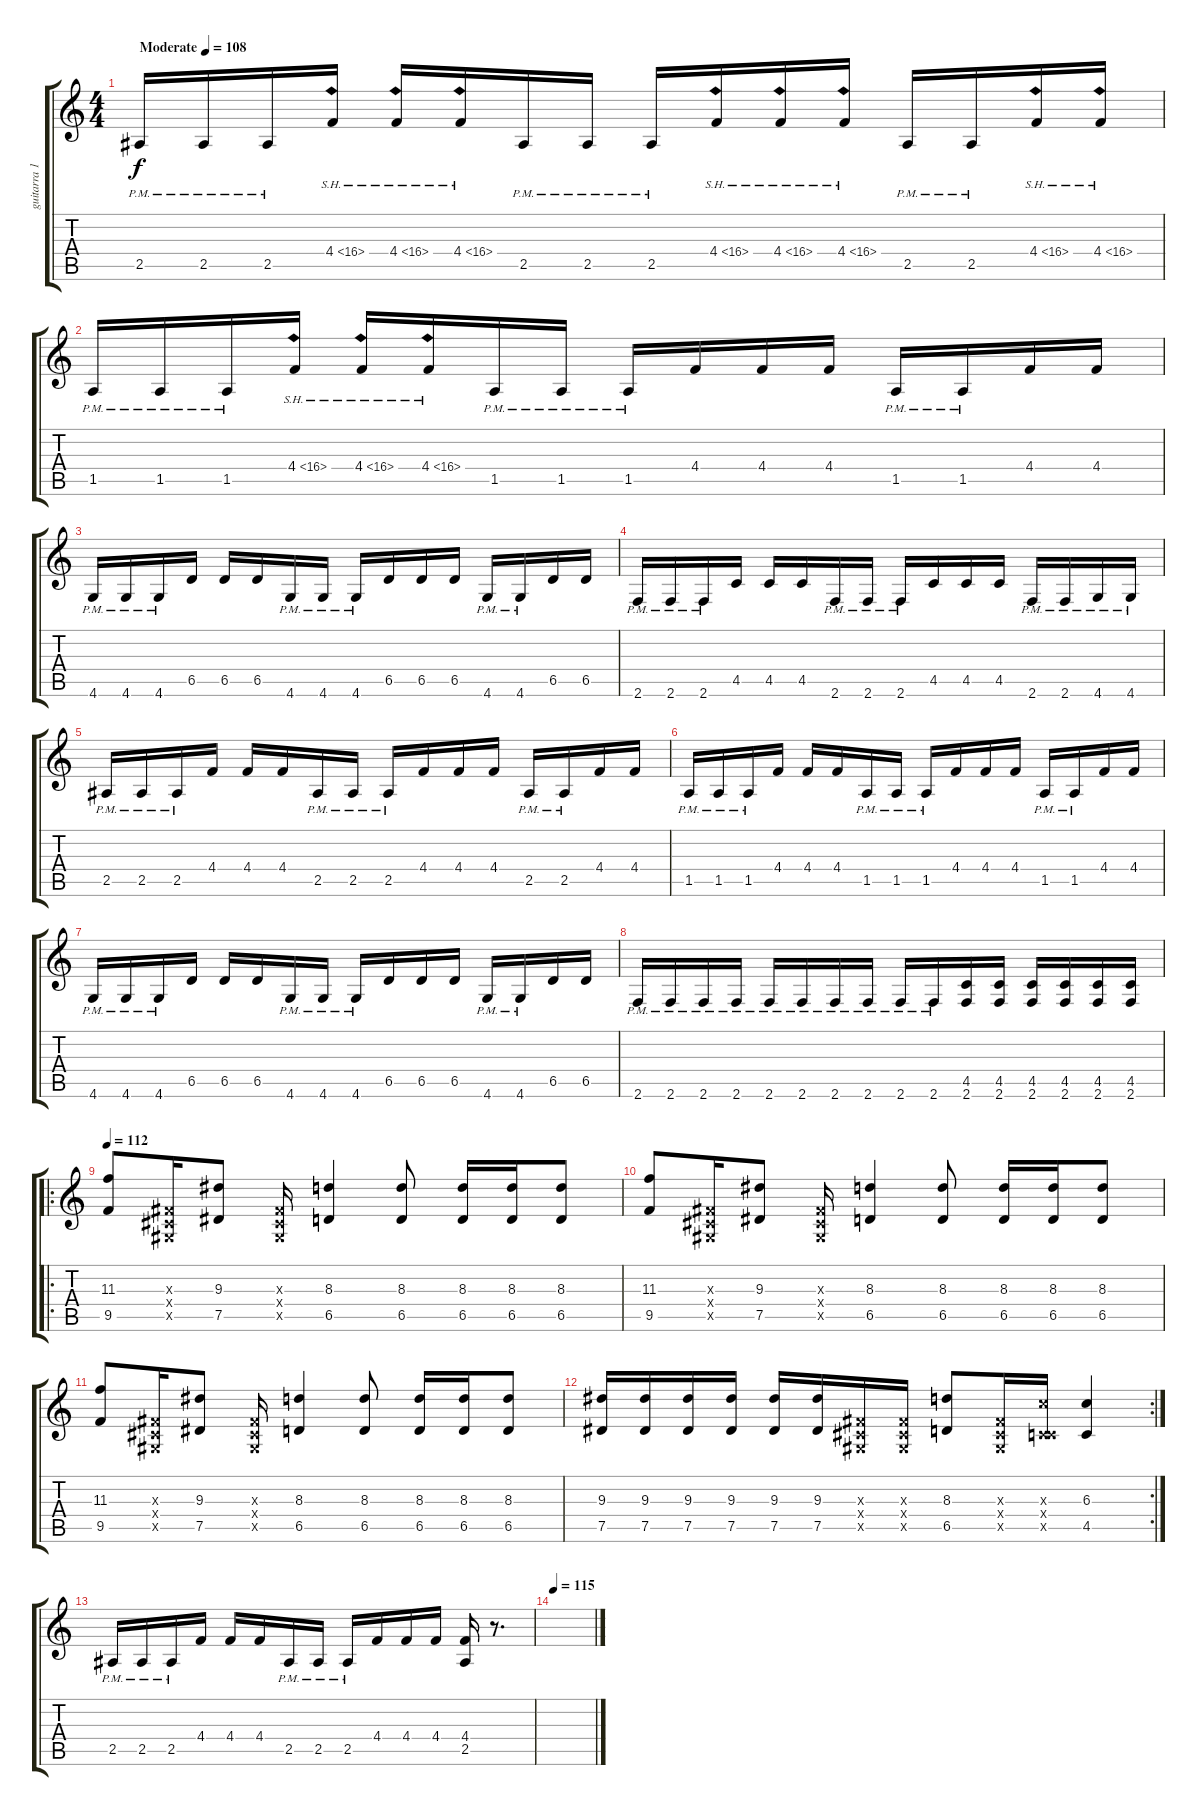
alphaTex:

\track ("guitarra 1" "guitarra 1") {instrument distortionguitar}
\staff {score tabs}
\tuning (Eb4 Bb3 Gb3 Db3 Ab2 Eb2) {hide}
\ts (4 4)
\tempo (108 "Moderate")
\clef g2
\ks c
2.5{pm}.16{dy f instrument distortionguitar} 2.5{pm}.16 2.5{pm}.16 4.4{sh 12}.16 4.4{sh 12}.16 4.4{sh 12}.16 2.5{pm}.16 2.5{pm}.16 2.5{pm}.16 4.4{sh 12}.16 4.4{sh 12}.16 4.4{sh 12}.16 2.5{pm}.16 2.5{pm}.16 4.4{sh 12}.16 4.4{sh 12}.16 |
1.5{pm}.16 1.5{pm}.16 1.5{pm}.16 4.4{sh 12}.16 4.4{sh 12}.16 4.4{sh 12}.16 1.5{pm}.16 1.5{pm}.16 1.5{pm}.16 4.4.16 4.4.16 4.4.16 1.5{pm}.16 1.5{pm}.16 4.4.16 4.4.16 |
4.6{pm}.16 4.6{pm}.16 4.6{pm}.16 6.5.16 6.5.16 6.5.16 4.6{pm}.16 4.6{pm}.16 4.6{pm}.16 6.5.16 6.5.16 6.5.16 4.6{pm}.16 4.6{pm}.16 6.5.16 6.5.16 |
2.6{pm}.16 2.6{pm}.16 2.6{pm}.16 4.5.16 4.5.16 4.5.16 2.6{pm}.16 2.6{pm}.16 2.6{pm}.16 4.5.16 4.5.16 4.5.16 2.6{pm}.16 2.6{pm}.16 4.6{pm}.16 4.6{pm}.16 |
2.5{pm}.16 2.5{pm}.16 2.5{pm}.16 4.4.16 4.4.16 4.4.16 2.5{pm}.16 2.5{pm}.16 2.5{pm}.16 4.4.16 4.4.16 4.4.16 2.5{pm}.16 2.5{pm}.16 4.4.16 4.4.16 |
1.5{pm}.16 1.5{pm}.16 1.5{pm}.16 4.4.16 4.4.16 4.4.16 1.5{pm}.16 1.5{pm}.16 1.5{pm}.16 4.4.16 4.4.16 4.4.16 1.5{pm}.16 1.5{pm}.16 4.4.16 4.4.16 |
4.6{pm}.16 4.6{pm}.16 4.6{pm}.16 6.5.16 6.5.16 6.5.16 4.6{pm}.16 4.6{pm}.16 4.6{pm}.16 6.5.16 6.5.16 6.5.16 4.6{pm}.16 4.6{pm}.16 6.5.16 6.5.16 |
2.6{pm}.16 2.6{pm}.16 2.6{pm}.16 2.6{pm}.16 2.6{pm}.16 2.6{pm}.16 2.6{pm}.16 2.6{pm}.16 2.6{pm}.16 2.6{pm}.16 (4.5 2.6).16 (4.5 2.6).16 (4.5 2.6).16 (4.5 2.6).16 (4.5 2.6).16 (4.5 2.6).16 |
\ro
\tempo 112
(11.3 9.5).8{instrument overdrivenguitar} (0.3{x} 0.4{x} 0.5{x}).16 (9.3 7.5).8 (0.3{x} 0.4{x} 0.5{x}).16 (8.3 6.5).4 (8.3 6.5).8 (8.3 6.5).16 (8.3 6.5).16 (8.3 6.5).8 |
(11.3 9.5).8 (0.3{x} 0.4{x} 0.5{x}).16 (9.3 7.5).8 (0.3{x} 0.4{x} 0.5{x}).16 (8.3 6.5).4 (8.3 6.5).8 (8.3 6.5).16 (8.3 6.5).16 (8.3 6.5).8 |
(11.3 9.5).8 (0.3{x} 0.4{x} 0.5{x}).16 (9.3 7.5).8 (0.3{x} 0.4{x} 0.5{x}).16 (8.3 6.5).4 (8.3 6.5).8 (8.3 6.5).16 (8.3 6.5).16 (8.3 6.5).8 |
\rc 2
(9.3 7.5).16 (9.3 7.5).16 (9.3 7.5).16 (9.3 7.5).16 (9.3 7.5).16 (9.3 7.5).16 (0.3{x} 0.4{x} 0.5{x}).16 (0.3{x} 0.4{x} 0.5{x}).16 (8.3 6.5).8 (0.3{x} 0.4{x} 0.5{x}).16 (6.3{x} 0.4{x} 4.5{x}).16 (6.3 4.5).4 |
2.5{pm}.16{instrument distortionguitar} 2.5{pm}.16 2.5{pm}.16 4.4.16 4.4.16 4.4.16 2.5{pm}.16 2.5{pm}.16 2.5{pm}.16 4.4.16 4.4.16 4.4.16 (4.4 2.5).16 r.8{d} |
\tempo 115
